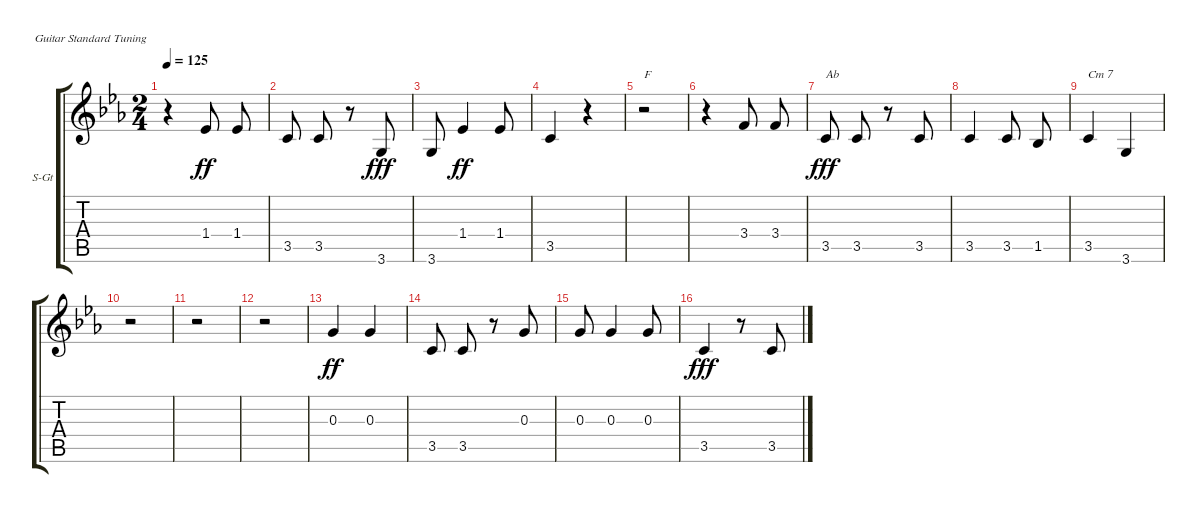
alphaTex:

\bracketExtendMode groupsimilarinstruments
\firstSystemTrackNameOrientation horizontal
\otherSystemsTrackNameOrientation horizontal
\track ("ìåëîäèÿ" "S-Gt") {instrument accordion}
\staff {score tabs}
\tuning (E4 B3 G3 D3 A2 E2)
\displaytranspose 12
\ts (2 4)
\tempo 125
\clef g2
\ks cminor
r.4{dy ff} 1.4.8{beam split} 1.4.8 |
3.5.8{beam split} 3.5.8 r.8 3.6.8{dy fff} |
3.6.8 1.4.4{dy ff} 1.4.8 |
3.5.4 r.4 |
r.2{txt "F"} |
r.4 3.4.8{beam split} 3.4.8 |
3.5.8{txt "Ab" dy fff beam split} 3.5.8 r.8 3.5.8 |
3.5.4 3.5.8{beam split} 1.5.8 |
3.5.4{txt "Cm 7"} 3.6.4 |
r.2 |
r.2 |
r.2 |
0.3.4{dy ff} 0.3.4 |
3.5.8{beam split} 3.5.8 r.8 0.3.8 |
0.3.8 0.3.4 0.3.8 |
3.5.4{dy fff} r.8 3.5.8
